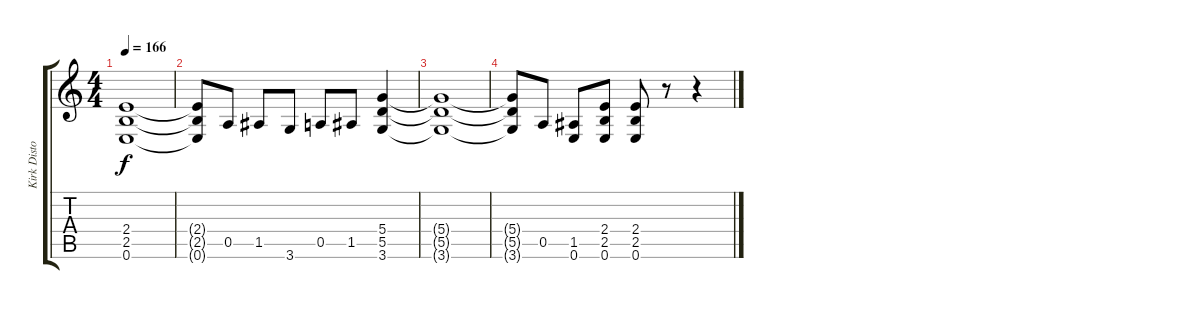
\track ("Kirk Distortion Guitar" "Kirk Disto") {instrument distortionguitar}
\staff {score tabs}
\tuning (E4 B3 G3 D3 A2 E2) {hide}
\ts (4 4)
\tempo 166
\clef g2
\ks c
(2.4{t} 2.5{t} 0.6{t}).1{dy f} |
(2.4{t} 2.5{t} 0.6{t}).8 0.5.8 1.5.8 3.6.8 0.5.8 1.5.8 (5.4 5.5 3.6).4 |
(5.4{t} 5.5{t} 3.6{t}).1 |
(5.4{t} 5.5{t} 3.6{t}).8 0.5.8 (1.5 0.6).8 (2.4 2.5 0.6).8 (2.4 2.5 0.6).8 r.8 r.4
